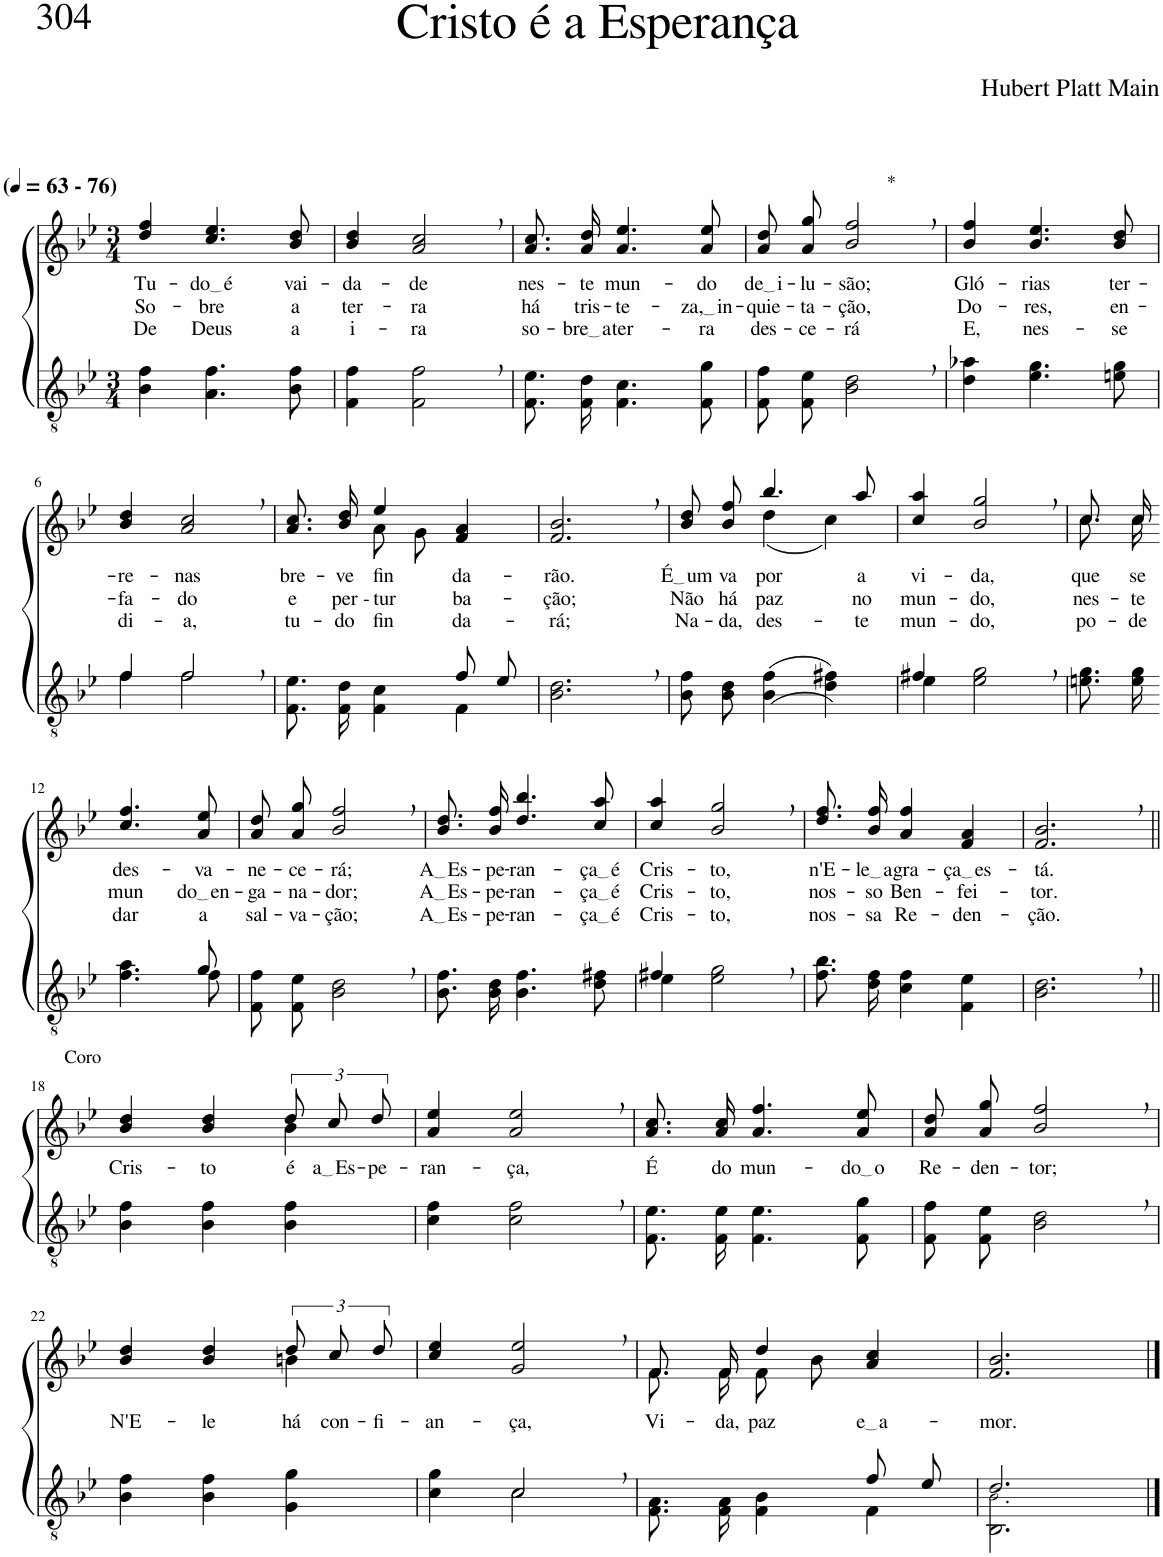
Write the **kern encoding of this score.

**kern	**kern	**text	**text	**text
*part2	*part1	*part1	*part1	*part1
*staff2	*staff1	*staff1	*staff1	*staff1
*I"Parte III e IV	*I"Parte I e II	*	*	*
*clefGv2	*clefG2	*	*	*
*Trd4c7	*Trd4c7	*	*	*
*k[b-e-]	*k[b-e-]	*	*	*
*M3/4	*M3/4	*	*	*
*MM63	*MM63	*	*	*
=1	=1	=1	=1	=1
!	!LO:TX:a:B:t=(	!	!	!
!	!LO:TX:a:B:t=- 76)	!	!	!
!	!	!LO:LY:b	!LO:LY:b	!LO:LY:b
4B-\ 4f\	4dd/ 4ff/	Tu-	So-	De
!	!	!LO:LY:b	!LO:LY:b	!LO:LY:b
4.A\ 4.f\	4.cc/ 4.ee-/	do é	-bre	Deus
!	!	!LO:LY:b	!LO:LY:b	!LO:LY:b
8B-\ 8f\	8b-/ 8dd/	vai-	a	a
=2	=2	=2	=2	=2
!	!	!LO:LY:b	!LO:LY:b	!LO:LY:b
4F\ 4f\	4b-/ 4dd/	-da-	ter-	i-
!	!	!LO:LY:b	!LO:LY:b	!LO:LY:b
2F\, 2f\,	2a/, 2cc/,	-de	-ra	-ra
=3	=3	=3	=3	=3
!	!	!LO:LY:b	!LO:LY:b	!LO:LY:b
8.F/ 8.e-/L	8.a\ 8.cc\L	nes-	há	so-
!	!	!LO:LY:b	!LO:LY:b	!LO:LY:b
16F/ 16d/Jk	16a\ 16dd\Jk	-te	tris-	bre a
!	!	!LO:LY:b	!LO:LY:b	!LO:LY:b
4.F\ 4.c\	4.a/ 4.ee-/	mun-	-te-	ter-
!	!	!LO:LY:b	!LO:LY:b	!LO:LY:b
8F\ 8g\	8a/ 8ee-/	-do	za, in	-ra
=4	=4	=4	=4	=4
!	!	!LO:LY:b	!LO:LY:b	!LO:LY:b
8F\ 8f\L	8a\ 8dd\L	de i	-quie-	des-
!	!	!LO:LY:b	!LO:LY:b	!LO:LY:b
8F\ 8e-\J	8a\ 8gg\J	-lu-	-ta-	-ce-
!	!LO:TX:a:t=*	!	!	!
!	!	!LO:LY:b	!LO:LY:b	!LO:LY:b
2B-\, 2d\,	2b-/, 2ff/,	-são;	-ção,	-rá
=5	=5	=5	=5	=5
!	!	!LO:LY:b	!LO:LY:b	!LO:LY:b
4d\ 4a-X\	4b-/ 4ff/	Gló-	Do-	E,
!	!	!LO:LY:b	!LO:LY:b	!LO:LY:b
4.e-\ 4.g\	4.b-/ 4.ee-/	-rias	-res,	nes-
!	!	!LO:LY:b	!LO:LY:b	!LO:LY:b
8en\ 8g\	8b-/ 8dd/	ter-	en-	-se
!!LO:LB:g=z
=6	=6	=6	=6	=6
*^	*	*	*	*
!	!	!	!LO:LY:b	!LO:LY:b	!LO:LY:b
4f/	4f\	4b-/ 4dd/	-re-	-fa-	di-
!	!	!	!LO:LY:b	!LO:LY:b	!LO:LY:b
2f,/	2f\	2a/, 2cc/,	-nas	-do	-a,
=7	=7	=7	=7	=7	=7
!	!	!	!LO:LY:b	!LO:LY:b	!LO:LY:b
*	*	*^	*	*	*
2ryy	8.F/ 8.e-/L	8.a\ 8.cc\L	4ryy	bre-	e	tu-
!	!	!	!	!LO:LY:b	!LO:LY:b	!LO:LY:b
.	16F/ 16d/Jk	16b-\ 16dd\Jk	.	-ve	per --	-do
!	!	!	!	!LO:LY:b	!LO:LY:b	!LO:LY:b
.	4F\ 4c\	4ee-/	8a\L	fin-	-tur-	fin-
.	.	.	8g\J	.	.	.
!	!	!	!	!LO:LY:b	!LO:LY:b	!LO:LY:b
8f/L	4F\	4f/ 4a/	4ryy	-da-	-ba-	-da-
8e-/J	.	.	.	.	.	.
*v	*v	*	*	*	*	*
*	*v	*v	*	*	*
=8	=8	=8	=8	=8
!	!	!LO:LY:b	!LO:LY:b	!LO:LY:b
2.B-\, 2.d\,	2.f/, 2.b-/,	-rão.	-ção;	-rá;
=9	=9	=9	=9	=9
!	!	!LO:LY:b	!LO:LY:b	!LO:LY:b
*	*^	*	*	*
8B-\ 8f\L	8b-\ 8dd\L	4ryy	É um	Não	Na-
!	!	!	!LO:LY:b	!LO:LY:b	!LO:LY:b
8B-\ 8d\J	8b-\ 8ff\J	.	va-	há	-da,
!	!	!	!	!	!LO:LY:b
!	!	!	!LO:LY:b	!LO:LY:b	!
((4B-\ 4f\	4.bb-/	(4dd\	-por	paz	des-
4d\ 4f#X\))	.	4cc\)	.	.	.
!	!	!	!LO:LY:b	!LO:LY:b	!LO:LY:b
.	8aa/	.	a	no	-te
*	*v	*v	*	*	*
=10	=10	=10	=10	=10
*^	*	*	*	*
!	!	!	!LO:LY:b	!LO:LY:b	!LO:LY:b
4f#X/	4e-\	4cc/ 4aa/	vi-	mun-	mun-
!	!	!	!LO:LY:b	!LO:LY:b	!LO:LY:b
2ryy	2e-\ 2g\	2b-/, 2gg/,	-da,	-do,	-do,
=11	=11	=11	=11	=11	=11
*	*	*^	*	*	*
!	!	!	!	!LO:LY:b	!LO:LY:b	!LO:LY:b
*v	*v	*	*	*	*	*
8.en\ 8.g\L	8.cc/L	8.cc\L	que	nes-	po-
!	!	!	!LO:LY:b	!LO:LY:b	!LO:LY:b
16e\ 16g\Jk	16cc/Jk	16cc\Jk	se	-te	-de
!!LO:LB:g=z
=12-	=12-	=12-	=12-	=12-	=12-
*^	*	*	*	*	*
!	!	!	!	!LO:LY:b	!LO:LY:b	!LO:LY:b
*	*	*v	*v	*	*	*
4.ryy	4.f\ 4.a\	4.cc/ 4.ff/	des-	mun	dar
!	!	!	!LO:LY:b	!LO:LY:b	!LO:LY:b
8g/	8f\	8a/ 8ee-/	-va-	do en	a
=13	=13	=13	=13	=13	=13
!	!	!	!LO:LY:b	!LO:LY:b	!LO:LY:b
*v	*v	*	*	*	*
8F\ 8f\L	8a\ 8dd\L	-ne-	-ga-	sal-
!	!	!LO:LY:b	!LO:LY:b	!LO:LY:b
8F\ 8e-\J	8a\ 8gg\J	-ce-	-na-	-va-
!	!	!LO:LY:b	!LO:LY:b	!LO:LY:b
2B-\, 2d\,	2b-/, 2ff/,	-rá;	-dor;	-ção;
=14	=14	=14	=14	=14
!	!	!LO:LY:b	!LO:LY:b	!LO:LY:b
8.B-\ 8.f\L	8.b-\ 8.dd\L	A Es	A Es	A Es
!	!	!LO:LY:b	!LO:LY:b	!LO:LY:b
16B-\ 16d\Jk	16b-\ 16ff\Jk	-pe-	-pe-	-pe-
!	!	!LO:LY:b	!LO:LY:b	!LO:LY:b
4.B-\ 4.f\	4.dd/ 4.bb-/	-ran-	-ran-	-ran-
!	!	!LO:LY:b	!LO:LY:b	!LO:LY:b
8d\ 8f#X\	8cc/ 8aa/	ça é	ça é	ça é
=15	=15	=15	=15	=15
*^	*	*	*	*
!	!	!	!LO:LY:b	!LO:LY:b	!LO:LY:b
4f#X/	4e-\	4cc/ 4aa/	Cris-	Cris-	Cris-
!	!	!	!LO:LY:b	!LO:LY:b	!LO:LY:b
2ryy	2e-\ 2g\	2b-/, 2gg/,	-to,	-to,	-to,
=16	=16	=16	=16	=16	=16
!	!	!	!LO:LY:b	!LO:LY:b	!LO:LY:b
*v	*v	*	*	*	*
8.f\ 8.b-\L	8.dd\ 8.ff\L	n'E-	nos-	nos-
!	!	!LO:LY:b	!LO:LY:b	!LO:LY:b
16d\ 16f\Jk	16b-\ 16ff\Jk	le a	-so	-sa
!	!	!LO:LY:b	!LO:LY:b	!LO:LY:b
4c\ 4f\	4a/ 4ff/	gra-	Ben-	Re-
!	!	!LO:LY:b	!LO:LY:b	!LO:LY:b
4F\ 4e-\	4f/ 4a/	ça es	-fei-	-den-
=17	=17	=17	=17	=17
!	!	!LO:LY:b	!LO:LY:b	!LO:LY:b
2.B-\, 2.d\,	2.f/, 2.b-/,	-tá.	-tor.	-ção.
!!LO:LB:g=z
=18||	=18||	=18||	=18||	=18||
!	!LO:TX:a:t=Coro	!	!	!
!	!	!LO:LY:b	!	!
*	*^	*	*	*
4B-\ 4f\	4b-/ 4dd/	2ryy	Cris-	.	.
!	!	!	!LO:LY:b	!	!
4B-\ 4f\	4b-/ 4dd/	.	-to	.	.
!	!	!	!LO:LY:b	!	!
4B-\ 4f\	12dd/L	4b-\	é	.	.
!	!	!	!LO:LY:b	!	!
.	12cc/	.	a Es	.	.
!	!	!	!LO:LY:b	!	!
.	12dd/J	.	-pe-	.	.
*	*v	*v	*	*	*
=19	=19	=19	=19	=19
!	!	!LO:LY:b	!	!
4c\ 4f\	4a/ 4ee-/	-ran-	.	.
!	!	!LO:LY:b	!	!
2c\, 2f\,	2a/, 2ee-/,	-ça,	.	.
=20	=20	=20	=20	=20
!	!	!LO:LY:b	!	!
8.F\ 8.e-\L	8.a\ 8.cc\L	É	.	.
!	!	!LO:LY:b	!	!
16F\ 16e-\Jk	16a\ 16cc\Jk	do	.	.
!	!	!LO:LY:b	!	!
4.F\ 4.e-\	4.a/ 4.ff/	mun-	.	.
!	!	!LO:LY:b	!	!
8F\ 8g\	8a/ 8ee-/	do o	.	.
=21	=21	=21	=21	=21
!	!	!LO:LY:b	!	!
8F\ 8f\L	8a\ 8dd\L	Re-	.	.
!	!	!LO:LY:b	!	!
8F\ 8e-\J	8a\ 8gg\J	-den-	.	.
!	!	!LO:LY:b	!	!
2B-\, 2d\,	2b-/, 2ff/,	-tor;	.	.
!!LO:LB:g=z
=22	=22	=22	=22	=22
!	!	!LO:LY:b	!	!
*	*^	*	*	*
4B-\ 4f\	4b-/ 4dd/	2ryy	N'E-	.	.
!	!	!	!LO:LY:b	!	!
4B-\ 4f\	4b-/ 4dd/	.	-le	.	.
!	!	!	!LO:LY:b	!	!
4G\ 4g\	12dd/L	4bn\	há	.	.
!	!	!	!LO:LY:b	!	!
.	12cc/	.	con-	.	.
!	!	!	!LO:LY:b	!	!
.	12dd/J	.	-fi-	.	.
*	*v	*v	*	*	*
=23	=23	=23	=23	=23
*^	*	*	*	*
!	!	!	!LO:LY:b	!	!
4c\ 4g\	4ryy	4cc/ 4ee-/	-an-	.	.
!	!	!	!LO:LY:b	!	!
2c,\	2c/	2g/, 2ee-/,	-ça,	.	.
=24	=24	=24	=24	=24	=24
!	!	!	!LO:LY:b	!	!
*	*	*^	*	*	*
2ryy	8.F/ 8.A/L	8.f/L	8.f\L	Vi-	.	.
!	!	!	!	!LO:LY:b	!	!
.	16F/ 16A/Jk	16f/Jk	16f\Jk	-da,	.	.
!	!	!	!	!LO:LY:b	!	!
.	4F\ 4B-\	4dd/	8f\L	paz	.	.
.	.	.	8b-\J	.	.	.
!	!	!	!	!LO:LY:b	!	!
8f/L	4F\	4a/ 4cc/	4ryy	e a	.	.
8e-/J	.	.	.	.	.	.
*	*	*v	*v	*	*	*
=25	=25	=25	=25	=25	=25
!	!	!	!LO:LY:b	!	!
2.d/	2.BB-\ 2.B-!\	2.f/ 2.b-/	-mor.	.	.
*v	*v	*	*	*	*
==	==	==	==	==
*-	*-	*-	*-	*-
